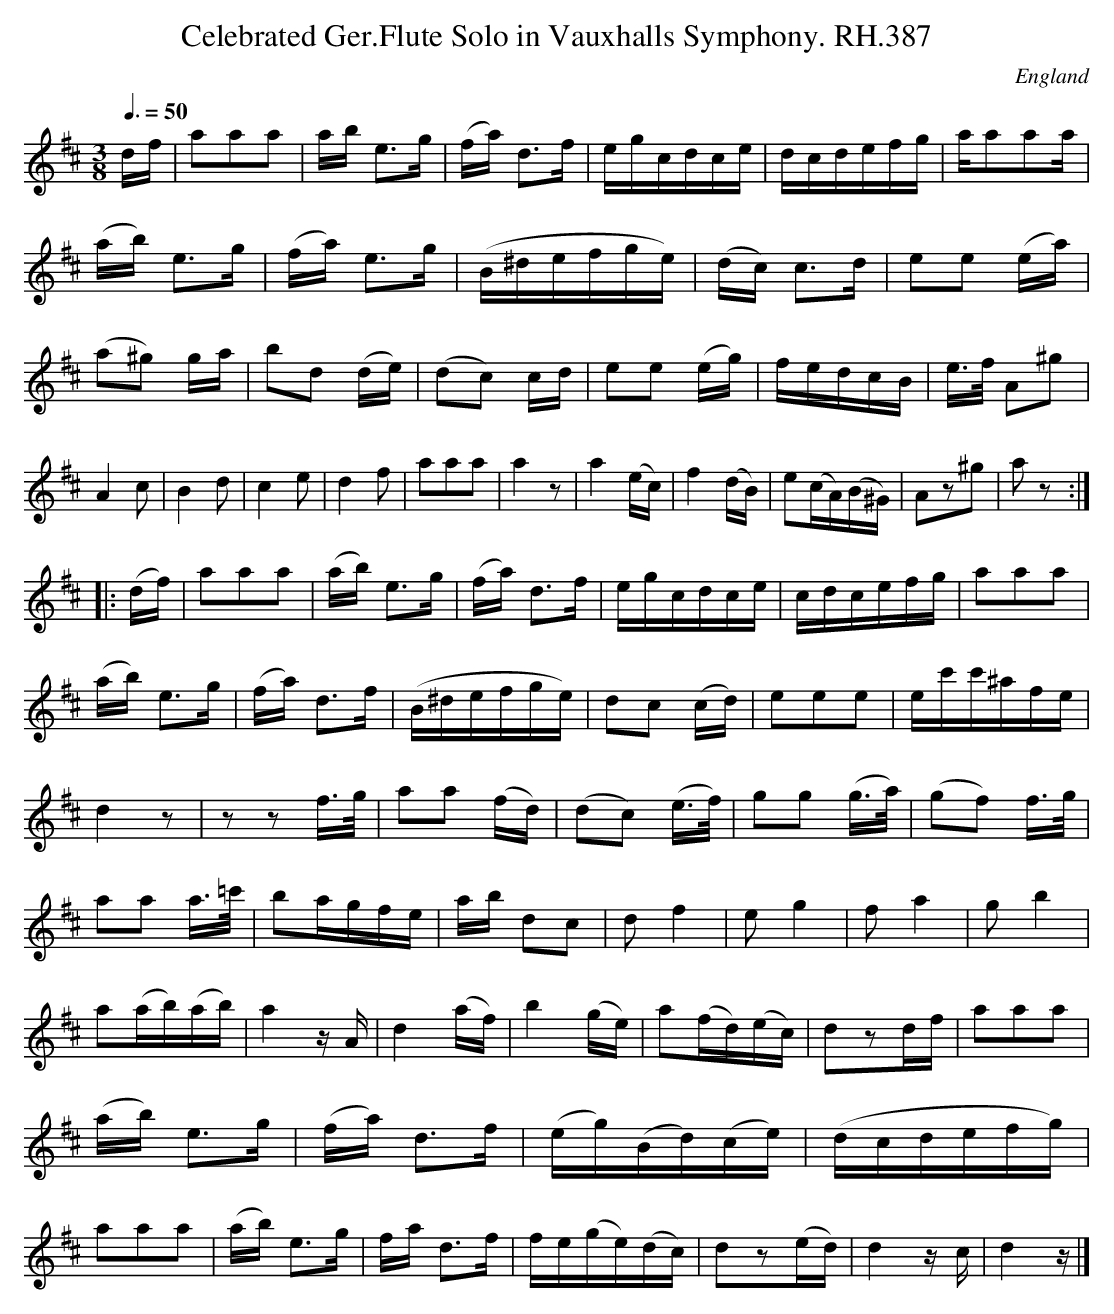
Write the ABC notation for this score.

X:1
T:Celebrated Ger.Flute Solo in Vauxhalls Symphony. RH.387
O:England
M:3/8
L:1/16
Q:3/8=50
K:D major
df|a2a2a2|ab e3g|(fa) d3f|egcdce|dcdefg|aa2a2a|\
(ab) e3g|(fa) e3g|(B^defge)|(dc) c3d|e2e2 (ea)|\
(a2^g2) ga|b2d2 (de)|(d2c2) cd|e2e2 (eg)|fedcB|\
e>f A2^g2|A4c2|B4d2|c4e2|d4f2|a2a2a2|a4z2|\
a4(ec)|f4(dB)|e2(cA)(B^G)|A2z2^g2|a2z2:|!
|:(df)|a2a2a2|(ab) e3g|(fa) d3f|egcdce|cdcefg|a2a2a2|\
(ab) e3g|(fa) d3f|(B^defge)|d2c2 (cd)|e2e2e2|\
ec'c'^afe|d4z2|z2z2f>g|a2a2 (fd)|(d2c2) (e>f)|\
g2g2 (g>a)|(g2f2) f>g|a2a2 a>=c'|b2agfe|ab d2c2|\
d2f4|e2g4|f2a4|g2b4|a2(ab)(ab)|a4zA|d4(af)|\
b4(ge)|a2(fd)(ec)|d2z2df|a2a2a2|(ab) e3g|(fa) d3f|\
(eg)(Bd)(ce)|(dcdefg)|a2a2a2|(ab) e3g|fa d3f|\
fe(ge)(dc)|d2z2(ed)|d4zc|d4z|]
